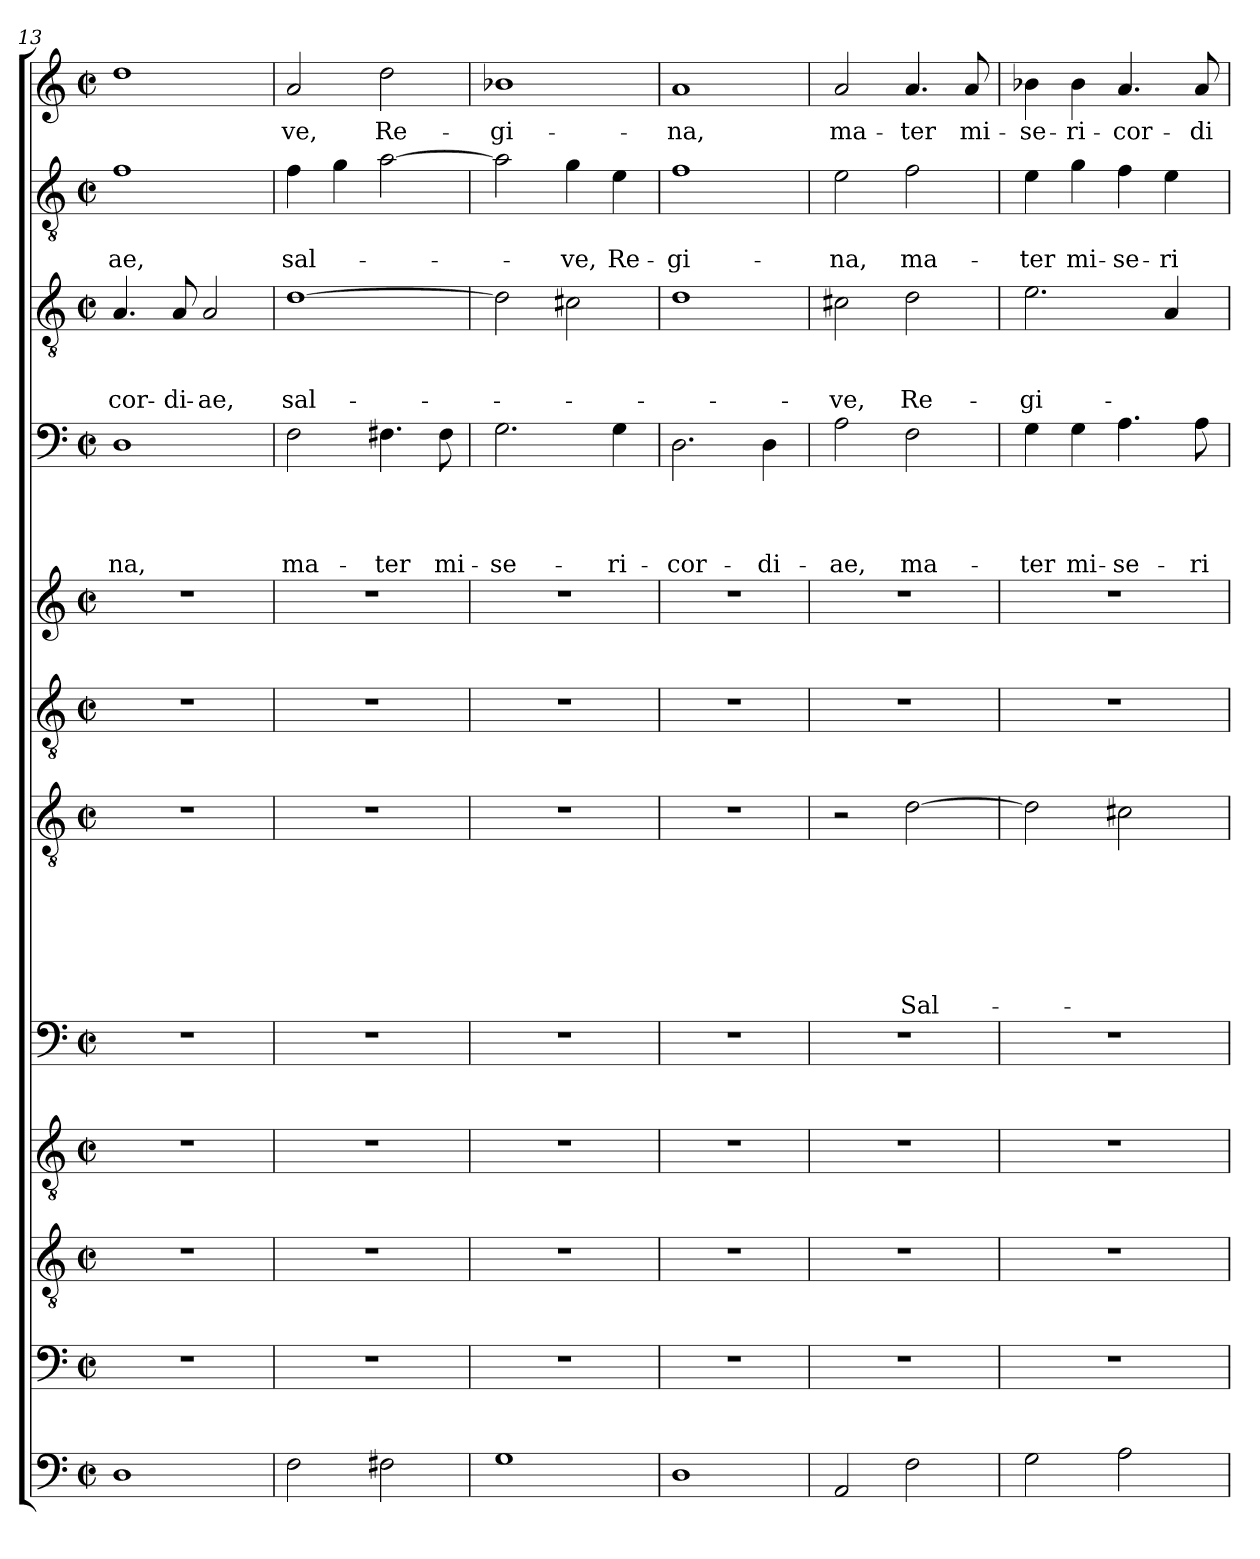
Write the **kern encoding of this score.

**kern	**kern	**kern	**kern	**kern	**kern	**text	**text	**text	**text	**text	**text	**text	**kern	**kern	**kern	**text	**text	**text	**text	**kern	**text	**text	**text	**kern	**text	**text	**kern	**text
*part12	*part11	*part10	*part9	*part8	*part7	*part7	*part7	*part7	*part7	*part7	*part7	*part7	*part6	*part5	*part4	*part4	*part4	*part4	*part4	*part3	*part3	*part3	*part3	*part2	*part2	*part2	*part1	*part1
*staff12	*staff11	*staff10	*staff9	*staff8	*staff7	*staff7	*staff7	*staff7	*staff7	*staff7	*staff7	*staff7	*staff6	*staff5	*staff4	*staff4	*staff4	*staff4	*staff4	*staff3	*staff3	*staff3	*staff3	*staff2	*staff2	*staff2	*staff1	*staff1
*clefF4	*clefF4	*clefGv2	*clefGv2	*clefF4	*clefGv2	*	*	*	*	*	*	*	*clefGv2	*clefG2	*clefF4	*	*	*	*	*clefGv2	*	*	*	*clefGv2	*	*	*clefG2	*
*k[]	*k[]	*k[]	*k[]	*k[]	*k[]	*	*	*	*	*	*	*	*k[]	*k[]	*k[]	*	*	*	*	*k[]	*	*	*	*k[]	*	*	*k[]	*
*C:	*C:	*C:	*C:	*C:	*C:	*	*	*	*	*	*	*	*C:	*C:	*C:	*	*	*	*	*C:	*	*	*	*C:	*	*	*C:	*
*M2/2	*M2/2	*M2/2	*M2/2	*M2/2	*M2/2	*	*	*	*	*	*	*	*M2/2	*M2/2	*M2/2	*	*	*	*	*M2/2	*	*	*	*M2/2	*	*	*M2/2	*
*met(c|)	*met(c|)	*met(c|)	*met(c|)	*met(c|)	*met(c|)	*	*	*	*	*	*	*	*met(c|)	*met(c|)	*met(c|)	*	*	*	*	*met(c|)	*	*	*	*met(c|)	*	*	*met(c|)	*
=13	=13	=13	=13	=13	=13	=13	=13	=13	=13	=13	=13	=13	=13	=13	=13	=13	=13	=13	=13	=13	=13	=13	=13	=13	=13	=13	=13	=13
1D	1r	1r	1r	1r	1r	.	.	.	.	.	.	.	1r	1r	1D	.	.	.	-na,	4.A/	.	.	-cor-	1f	.	-ae,	1dd	.
.	.	.	.	.	.	.	.	.	.	.	.	.	.	.	.	.	.	.	.	8A/	.	.	-di-	.	.	.	.	.
.	.	.	.	.	.	.	.	.	.	.	.	.	.	.	.	.	.	.	.	2A/	.	.	-ae,	.	.	.	.	.
=14	=14	=14	=14	=14	=14	=14	=14	=14	=14	=14	=14	=14	=14	=14	=14	=14	=14	=14	=14	=14	=14	=14	=14	=14	=14	=14	=14	=14
2F\	1r	1r	1r	1r	1r	.	.	.	.	.	.	.	1r	1r	2F\	.	.	.	ma-	[1d	.	.	sal-	4f\	.	sal-	2a/	-ve,
.	.	.	.	.	.	.	.	.	.	.	.	.	.	.	.	.	.	.	.	.	.	.	.	4g\	.	.	.	.
2F#X\	.	.	.	.	.	.	.	.	.	.	.	.	.	.	4.F#X\	.	.	.	-ter	.	.	.	.	[2a\	.	.	2dd\	Re-
.	.	.	.	.	.	.	.	.	.	.	.	.	.	.	8F#\	.	.	.	mi-	.	.	.	.	.	.	.	.	.
=15	=15	=15	=15	=15	=15	=15	=15	=15	=15	=15	=15	=15	=15	=15	=15	=15	=15	=15	=15	=15	=15	=15	=15	=15	=15	=15	=15	=15
1G	1r	1r	1r	1r	1r	.	.	.	.	.	.	.	1r	1r	2.G\	.	.	.	-se-	2d\]	.	.	.	2a\]	.	.	1b-X	-gi-
.	.	.	.	.	.	.	.	.	.	.	.	.	.	.	.	.	.	.	.	2c#X\	.	.	.	4g\	.	-ve,	.	.
.	.	.	.	.	.	.	.	.	.	.	.	.	.	.	4G\	.	.	.	-ri-	.	.	.	.	4e\	.	Re-	.	.
=16	=16	=16	=16	=16	=16	=16	=16	=16	=16	=16	=16	=16	=16	=16	=16	=16	=16	=16	=16	=16	=16	=16	=16	=16	=16	=16	=16	=16
1D	1r	1r	1r	1r	1r	.	.	.	.	.	.	.	1r	1r	2.D\	.	.	.	-cor-	1d	.	.	.	1f	.	-gi-	1a	-na,
.	.	.	.	.	.	.	.	.	.	.	.	.	.	.	4D\	.	.	.	-di-	.	.	.	.	.	.	.	.	.
!!LO:LB:g=z
=17	=17	=17	=17	=17	=17	=17	=17	=17	=17	=17	=17	=17	=17	=17	=17	=17	=17	=17	=17	=17	=17	=17	=17	=17	=17	=17	=17	=17
2AA/	1r	1r	1r	1r	2r	.	.	.	.	.	.	.	1r	1r	2A\	.	.	.	-ae,	2c#X\	.	.	-ve,	2e\	.	-na,	2a/	ma-
2F\	.	.	.	.	[2d\	.	.	.	.	.	.	Sal-	.	.	2F\	.	.	.	ma-	2d\	.	.	Re-	2f\	.	ma-	4.a/	-ter
.	.	.	.	.	.	.	.	.	.	.	.	.	.	.	.	.	.	.	.	.	.	.	.	.	.	.	8a/	mi-
=18	=18	=18	=18	=18	=18	=18	=18	=18	=18	=18	=18	=18	=18	=18	=18	=18	=18	=18	=18	=18	=18	=18	=18	=18	=18	=18	=18	=18
2G\	1r	1r	1r	1r	2d\]	.	.	.	.	.	.	.	1r	1r	4G\	.	.	.	-ter	2.e\	.	.	-gi-	4e\	.	-ter	4b-X\	-se-
.	.	.	.	.	.	.	.	.	.	.	.	.	.	.	4G\	.	.	.	mi-	.	.	.	.	4g\	.	mi-	4b-\	-ri-
2A\	.	.	.	.	2c#X\	.	.	.	.	.	.	.	.	.	4.A\	.	.	.	-se-	.	.	.	.	4f\	.	-se-	4.a/	-cor-
.	.	.	.	.	.	.	.	.	.	.	.	.	.	.	.	.	.	.	.	4A/	.	.	.	4e\	.	-ri-	.	.
.	.	.	.	.	.	.	.	.	.	.	.	.	.	.	8A\	.	.	.	-ri-	.	.	.	.	.	.	.	8a/	-di-
=	=	=	=	=	=	=	=	=	=	=	=	=	=	=	=	=	=	=	=	=	=	=	=	=	=	=	=	=
*-	*-	*-	*-	*-	*-	*-	*-	*-	*-	*-	*-	*-	*-	*-	*-	*-	*-	*-	*-	*-	*-	*-	*-	*-	*-	*-	*-	*-
